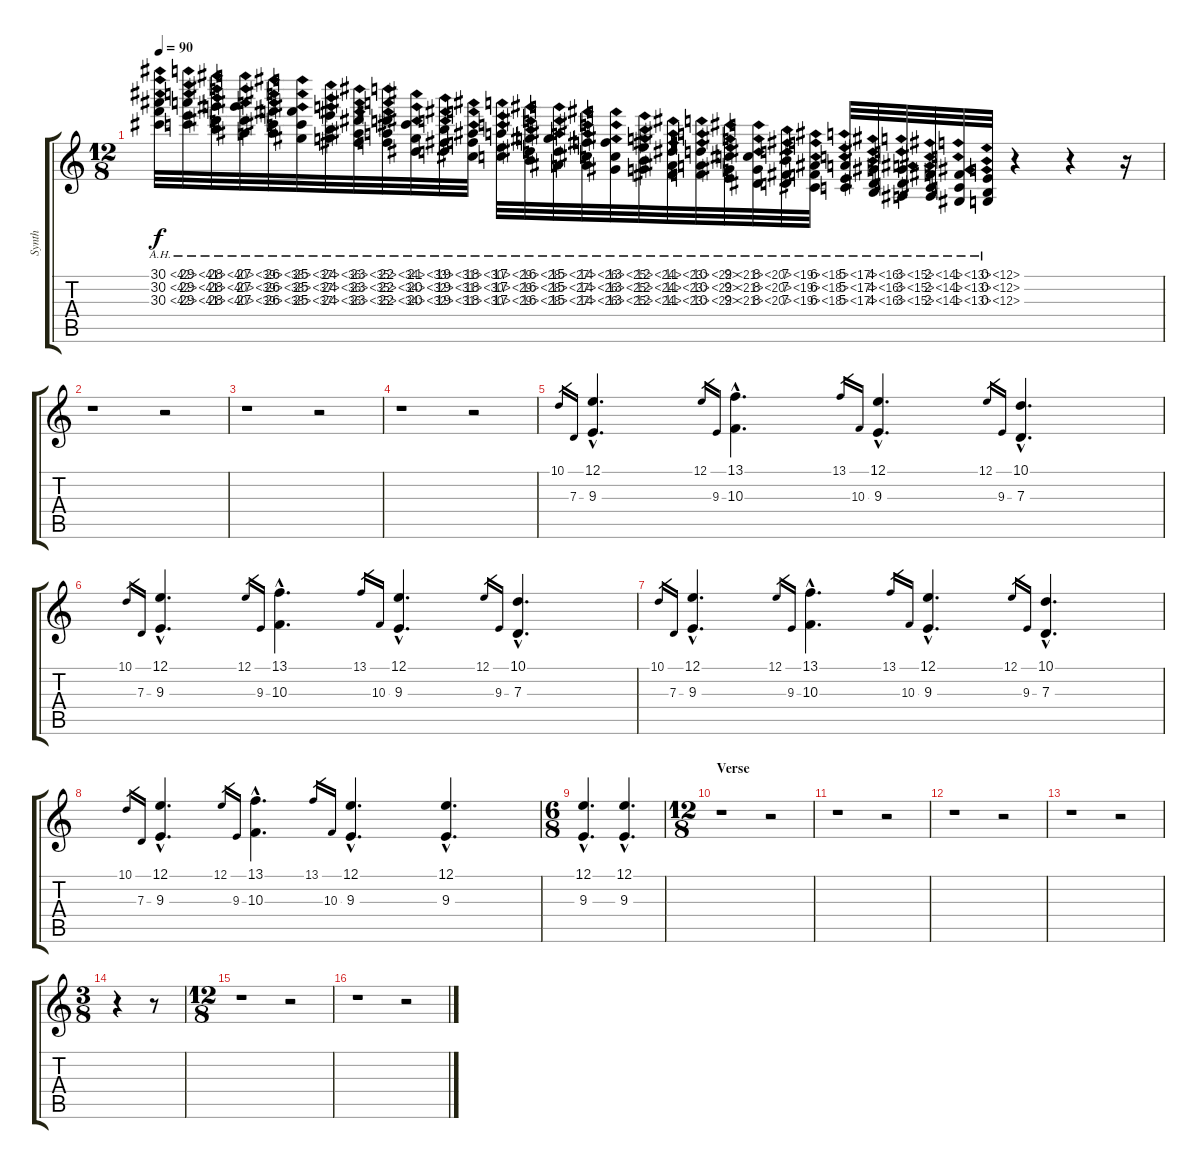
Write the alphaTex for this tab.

\track ("Synth" "Synth") {instrument stringensemble1}
\staff {score tabs}
\tuning (E4 B3 G3 D3 A2 E2) {hide}
\ts (12 8)
\tempo 90
\clef g2
\ks c
(30.1{ah 12} 30.2{ah 12} 30.3{ah 12}).32{dy f volume 3 instrument pad7halo} (29.1{ah 12} 29.2{ah 12} 29.3{ah 12}).32 (28.1{ah 12} 28.2{ah 12} 28.3{ah 12}).32 (27.1{ah 12} 27.2{ah 12} 27.3{ah 12}).32 (26.1{ah 12} 26.2{ah 12} 26.3{ah 12}).32 (25.1{ah 12} 25.2{ah 12} 25.3{ah 12}).32 (24.1{ah 12} 24.2{ah 12} 24.3{ah 12}).32 (23.1{ah 12} 23.2{ah 12} 23.3{ah 12}).32 (22.1{ah 12} 22.2{ah 12} 22.3{ah 12}).32 (21.1{ah 12} 20.2{ah 12} 20.3{ah 12}).32 (19.1{ah 12} 19.2{ah 12} 19.3{ah 12}).32 (18.1{ah 12} 18.2{ah 12} 18.3{ah 12}).32 (17.1{ah 12} 17.2{ah 12} 17.3{ah 12}).32 (16.1{ah 12} 16.2{ah 12} 16.3{ah 12}).32 (15.1{ah 12} 15.2{ah 12} 15.3{ah 12}).32 (14.1{ah 12} 14.2{ah 12} 14.3{ah 12}).32 (13.1{ah 12} 13.2{ah 12} 13.3{ah 12}).32 (12.1{ah 12} 12.2{ah 12} 12.3{ah 12}).32 (11.1{ah 12} 11.2{ah 12} 11.3{ah 12}).32 (10.1{ah 12} 10.2{ah 12} 10.3{ah 12}).32 (9.1{ah 12} 9.2{ah 12} 9.3{ah 12}).32 (8.1{ah 12} 8.2{ah 12} 8.3{ah 12}).32 (7.1{ah 12} 7.2{ah 12} 7.3{ah 12}).32 (6.1{ah 12} 6.2{ah 12} 6.3{ah 12}).32 (5.1{ah 12} 5.2{ah 12} 5.3{ah 12}).32 (4.1{ah 12} 4.2{ah 12} 4.3{ah 12}).32 (3.1{ah 12} 3.2{ah 12} 3.3{ah 12}).32 (2.1{ah 12} 2.2{ah 12} 2.3{ah 12}).32 (1.1{ah 12} 1.2{ah 12} 1.3{ah 12}).32 (0.1{ah 12} 0.2{ah 12} 0.3{ah 12}).32 r.4 r.4 r.16 |
r.1 r.2 |
r.1 r.2 |
r.1 r.2 |
10.1.16{gr} 7.3.16{gr} (12.1{hac} 9.3{hac}).4{d volume 15 instrument stringensemble1} 12.1.16{gr} 9.3.16{gr} (13.1{hac} 10.3{hac}).4{d} 13.1.16{gr} 10.3.16{gr} (12.1{hac} 9.3{hac}).4{d} 12.1.16{gr} 9.3.16{gr} (10.1{hac} 7.3{hac}).4{d} |
10.1.16{gr} 7.3.16{gr} (12.1{hac} 9.3{hac}).4{d} 12.1.16{gr} 9.3.16{gr} (13.1{hac} 10.3{hac}).4{d} 13.1.16{gr} 10.3.16{gr} (12.1{hac} 9.3{hac}).4{d} 12.1.16{gr} 9.3.16{gr} (10.1{hac} 7.3{hac}).4{d} |
10.1.16{gr} 7.3.16{gr} (12.1{hac} 9.3{hac}).4{d} 12.1.16{gr} 9.3.16{gr} (13.1{hac} 10.3{hac}).4{d} 13.1.16{gr} 10.3.16{gr} (12.1{hac} 9.3{hac}).4{d} 12.1.16{gr} 9.3.16{gr} (10.1{hac} 7.3{hac}).4{d} |
10.1.16{gr} 7.3.16{gr} (12.1{hac} 9.3{hac}).4{d} 12.1.16{gr} 9.3.16{gr} (13.1{hac} 10.3{hac}).4{d} 13.1.16{gr} 10.3.16{gr} (12.1{hac} 9.3{hac}).4{d} (12.1{hac} 9.3{hac}).4{d} |
\ts (6 8)
(12.1{hac} 9.3{hac}).4{d} (12.1{hac} 9.3{hac}).4{d} |
\ts (12 8)
\section ("" "Verse")
r.1 r.2 |
r.1 r.2 |
r.1 r.2 |
r.1 r.2 |
\ts (3 8)
r.4 r.8 |
\ts (12 8)
r.1 r.2 |
r.1 r.2
